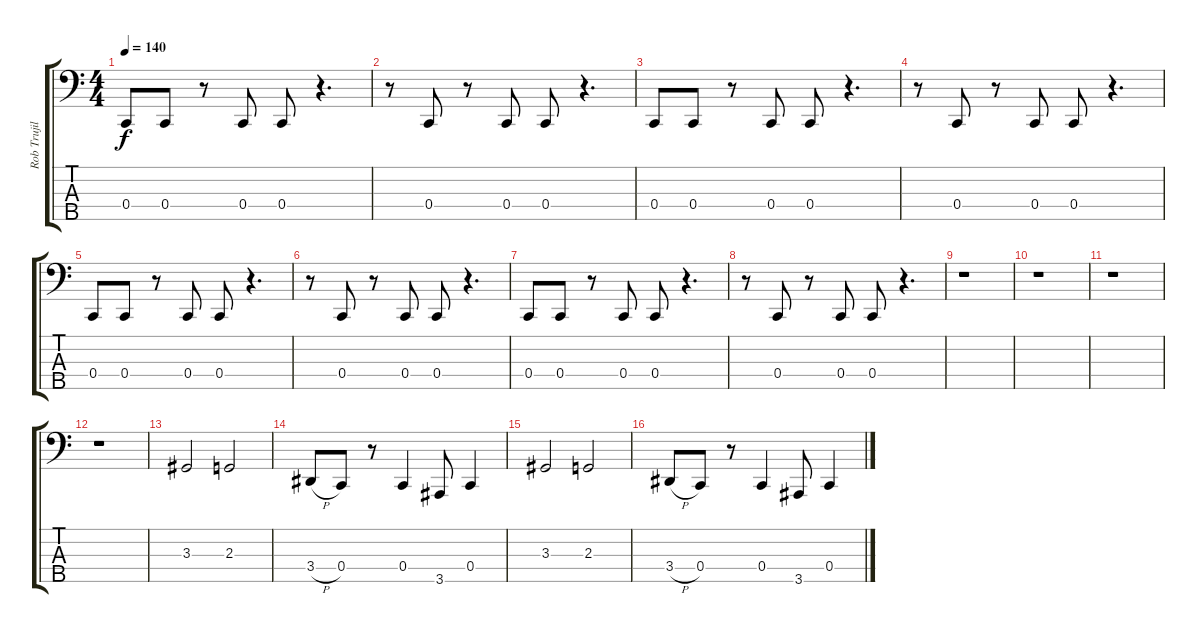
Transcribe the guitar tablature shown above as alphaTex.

\track ("Rob Trujillo" "Rob Trujil") {instrument electricbassfinger}
\staff {score tabs}
\tuning (Eb2 Bb1 F1 C1 G0) {hide}
\ts (4 4)
\tempo 140
\clef f4
\ks c
0.4.8{dy f} 0.4.8 r.8 0.4.8 0.4.8 r.4{d} |
r.8 0.4.8 r.8 0.4.8 0.4.8 r.4{d} |
0.4.8 0.4.8 r.8 0.4.8 0.4.8 r.4{d} |
r.8 0.4.8 r.8 0.4.8 0.4.8 r.4{d} |
0.4.8 0.4.8 r.8 0.4.8 0.4.8 r.4{d} |
r.8 0.4.8 r.8 0.4.8 0.4.8 r.4{d} |
0.4.8 0.4.8 r.8 0.4.8 0.4.8 r.4{d} |
r.8 0.4.8 r.8 0.4.8 0.4.8 r.4{d} |
r.1 |
r.1 |
r.1 |
r.1 |
3.3.2 2.3.2 |
3.4{h}.8 0.4.8 r.8 0.4.4 3.5.8 0.4.4 |
3.3.2 2.3.2 |
3.4{h}.8 0.4.8 r.8 0.4.4 3.5.8 0.4.4
